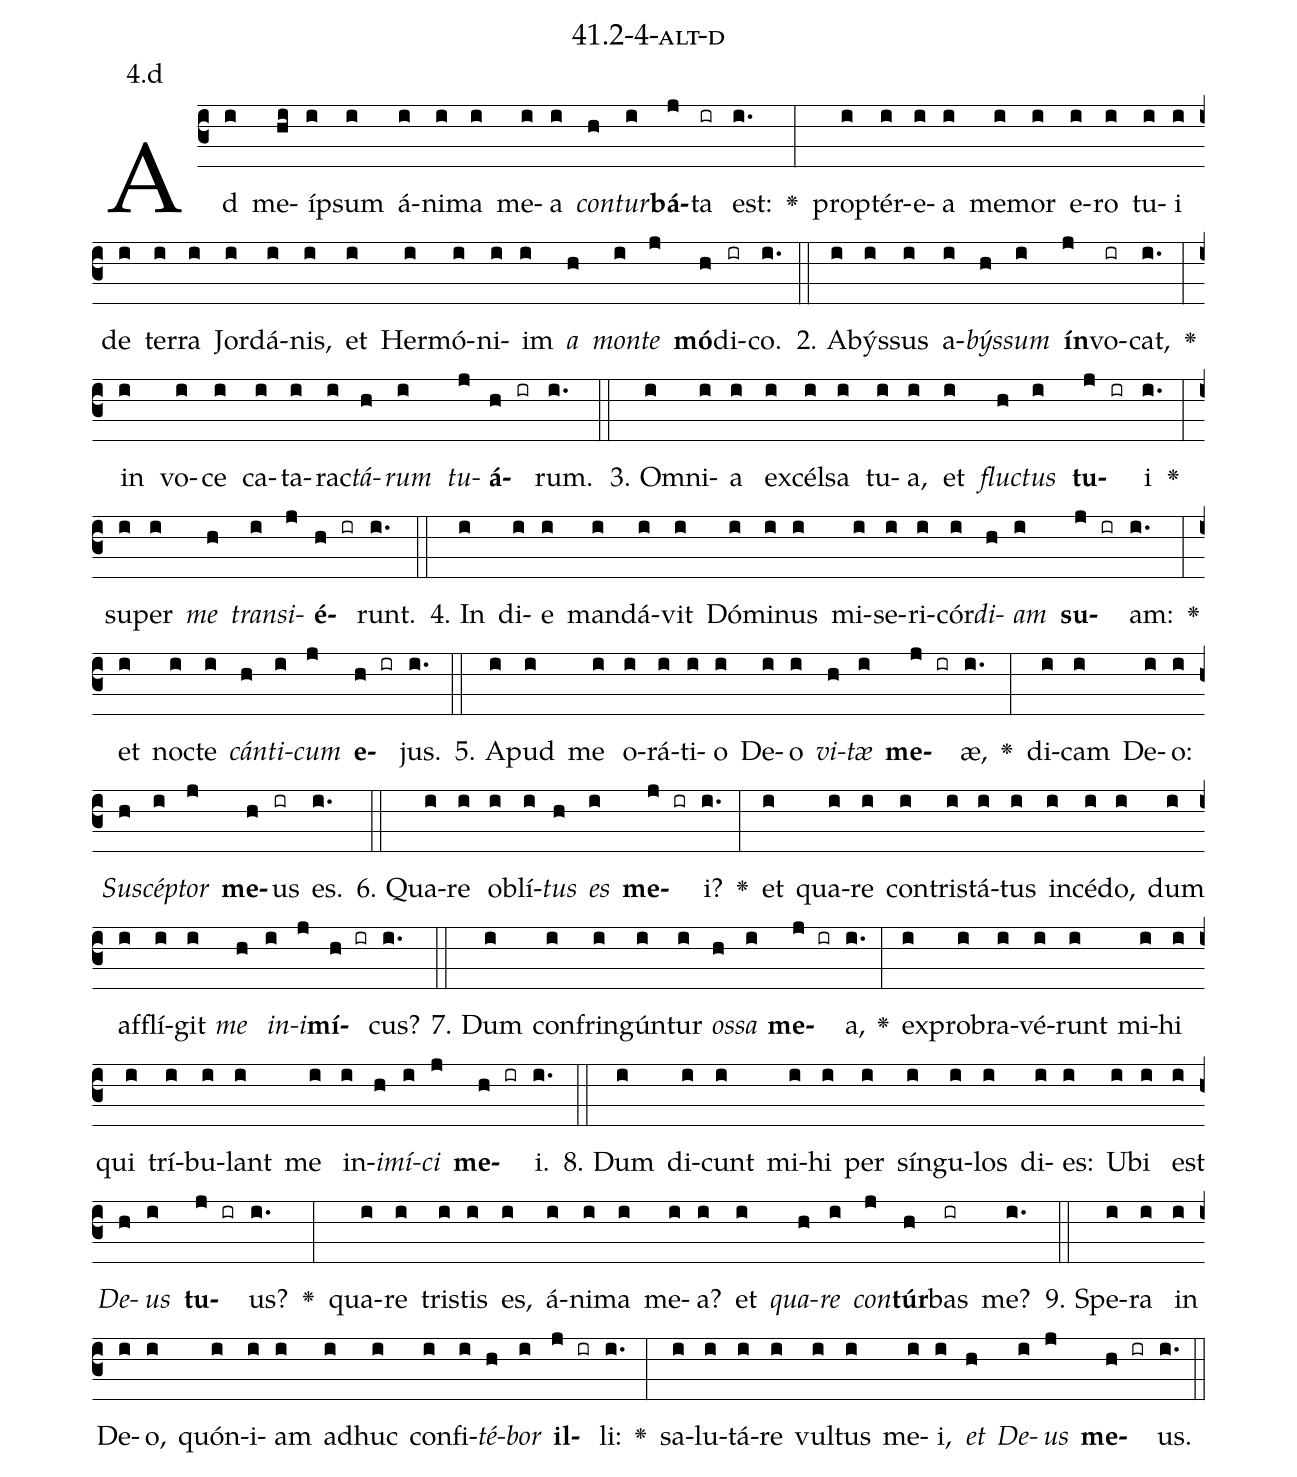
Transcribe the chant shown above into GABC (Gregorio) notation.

name: 41.2-4-alt-d;
annotation: 4.d;
%%
(c3)Ad(i) me(hi)íp(i)sum(i) á(i)ni(i)ma(i) me(i)a(i) <i>con</i>(h)<i>tur</i>(i)<b>bá</b>(j)ta(ir) est:(i.) <v>\greheightstar</v>(:) prop(i)tér(i)e(i)a(i) me(i)mor(i) e(i)ro(i) tu(i)i(i) de(i) ter(i)ra(i) Jor(i)dá(i)nis,(i) et(i) Her(i)mó(i)ni(i)im(i) <i>a</i>(h) <i>mon</i>(i)<i>te</i>(j) <b>mó</b>(h)di(ir)co.(i.) (::)
2. A(i)býs(i)sus(i) a(i)<i>býs</i>(h)<i>sum</i>(i) <b>ín</b>(j)vo(ir)cat,(i.) <v>\greheightstar</v>(:) in(i) vo(i)ce(i) ca(i)ta(i)rac(i)<i>tá</i>(h)<i>rum</i>(i) <i>tu</i>(j)<b>á</b>(h ir)rum.(i.) (::)
3. Om(i)ni(i)a(i) ex(i)cél(i)sa(i) tu(i)a,(i) et(i) <i>fluc</i>(h)<i>tus</i>(i) <b>tu</b>(j ir)i(i.) <v>\greheightstar</v>(:) su(i)per(i) <i>me</i>(h) <i>trans</i>(i)<i>i</i>(j)<b>é</b>(h ir)runt.(i.) (::)
4. In(i) di(i)e(i) man(i)dá(i)vit(i) Dó(i)mi(i)nus(i) mi(i)se(i)ri(i)cór(i)<i>di</i>(h)<i>am</i>(i) <b>su</b>(j ir)am:(i.) <v>\greheightstar</v>(:) et(i) noc(i)te(i) <i>cán</i>(h)<i>ti</i>(i)<i>cum</i>(j) <b>e</b>(h ir)jus.(i.) (::)
5. A(i)pud(i) me(i) o(i)rá(i)ti(i)o(i) De(i)o(i) <i>vi</i>(h)<i>tæ</i>(i) <b>me</b>(j ir)æ,(i.) <v>\greheightstar</v>(:) di(i)cam(i) De(i)o:(i) <i>Su</i>(h)<i>scép</i>(i)<i>tor</i>(j) <b>me</b>(h)us(ir) es.(i.) (::)
6. Qua(i)re(i) ob(i)lí(i)<i>tus</i>(h) <i>es</i>(i) <b>me</b>(j ir)i?(i.) <v>\greheightstar</v>(:) et(i) qua(i)re(i) con(i)tris(i)tá(i)tus(i) in(i)cé(i)do,(i) dum(i) af(i)flí(i)git(i) <i>me</i>(h) <i>in</i>(i)<i>i</i>(j)<b>mí</b>(h ir)cus?(i.) (::)
7. Dum(i) con(i)frin(i)gún(i)tur(i) <i>os</i>(h)<i>sa</i>(i) <b>me</b>(j ir)a,(i.) <v>\greheightstar</v>(:) ex(i)pro(i)bra(i)vé(i)runt(i) mi(i)hi(i) qui(i) trí(i)bu(i)lant(i) me(i) in(i)<i>i</i>(h)<i>mí</i>(i)<i>ci</i>(j) <b>me</b>(h ir)i.(i.) (::)
8. Dum(i) di(i)cunt(i) mi(i)hi(i) per(i) sín(i)gu(i)los(i) di(i)es:(i) U(i)bi(i) est(i) <i>De</i>(h)<i>us</i>(i) <b>tu</b>(j ir)us?(i.) <v>\greheightstar</v>(:) qua(i)re(i) tris(i)tis(i) es,(i) á(i)ni(i)ma(i) me(i)a?(i) et(i) <i>qua</i>(h)<i>re</i>(i) <i>con</i>(j)<b>túr</b>(h)bas(ir) me?(i.) (::)
9. Spe(i)ra(i) in(i) De(i)o,(i) quón(i)i(i)am(i) ad(i)huc(i) con(i)fi(i)<i>té</i>(h)<i>bor</i>(i) <b>il</b>(j ir)li:(i.) <v>\greheightstar</v>(:) sa(i)lu(i)tá(i)re(i) vul(i)tus(i) me(i)i,(i) <i>et</i>(h) <i>De</i>(i)<i>us</i>(j) <b>me</b>(h ir)us.(i.) (::)
